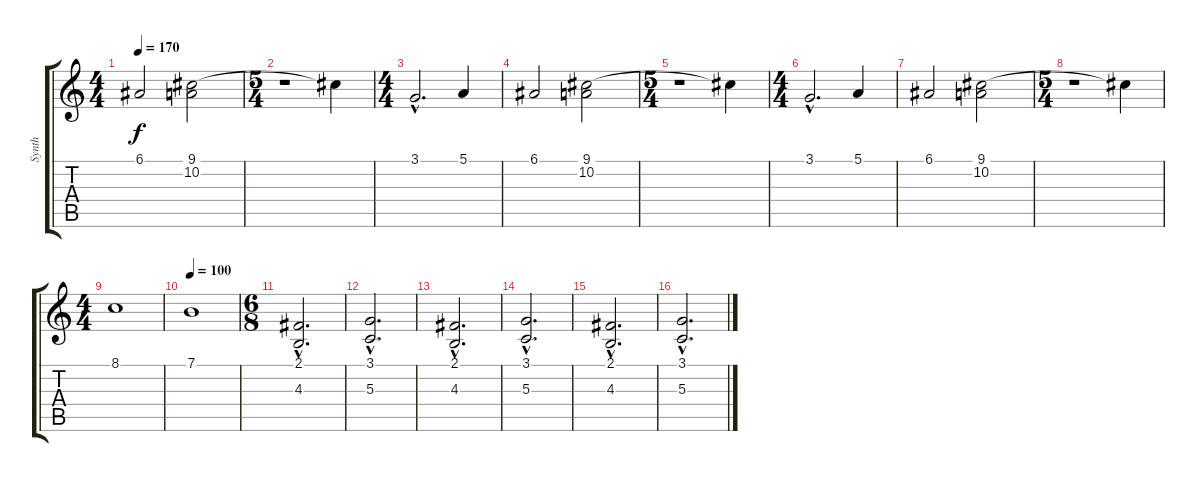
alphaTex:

\track ("Synth" "Synth") {instrument pad4choir}
\staff {score tabs}
\tuning (E4 B3 G3 D3 A2 E2) {hide}
\ts (4 4)
\tempo 170
\clef g2
\ks c
6.1.2{dy f} (9.1 10.2).2 |
\ts (5 4)
r.1 9.1{t}.4 |
\ts (4 4)
3.1{hac}.2{d} 5.1.4 |
6.1.2 (9.1 10.2).2 |
\ts (5 4)
r.1 9.1{t}.4 |
\ts (4 4)
3.1{hac}.2{d} 5.1.4 |
6.1.2 (9.1 10.2).2 |
\ts (5 4)
r.1 9.1{t}.4 |
\ts (4 4)
8.1.1 |
\tempo 100
7.1.1 |
\ts (6 8)
(2.1{hac} 4.3{hac}).2{d volume 9} |
(3.1{hac} 5.3{hac}).2{d} |
(2.1{hac} 4.3{hac}).2{d} |
(3.1{hac} 5.3{hac}).2{d} |
(2.1{hac} 4.3{hac}).2{d} |
(3.1{hac} 5.3{hac}).2{d}
